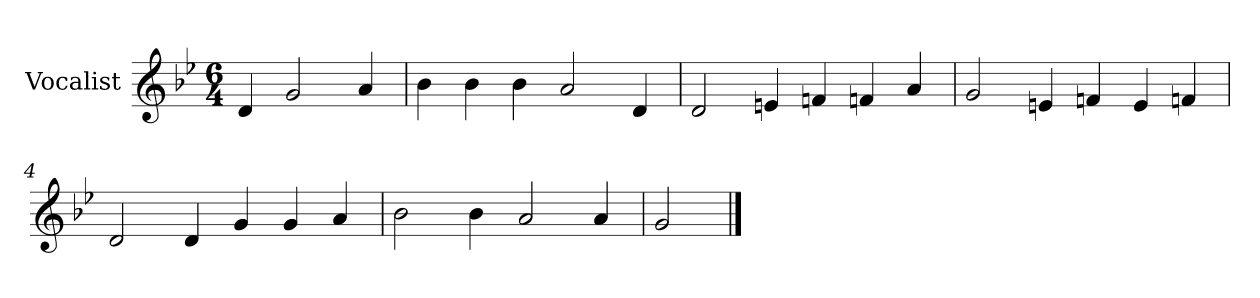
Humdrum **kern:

**kern
*part1
*staff1
*I"Vocalist
*k[b-e-]
*g:
*M6/4
=
4d
2g
4a
=1
4b-
4b-
4b-
2a
4d
=2
2d
4en
4fn
4fn
4a
=3
2g
4en
4fn
4e
4fn
=4
2d
4d
4g
4g
4a
=5
2b-
4b-
2a
4a
=6
2g
==
*-
